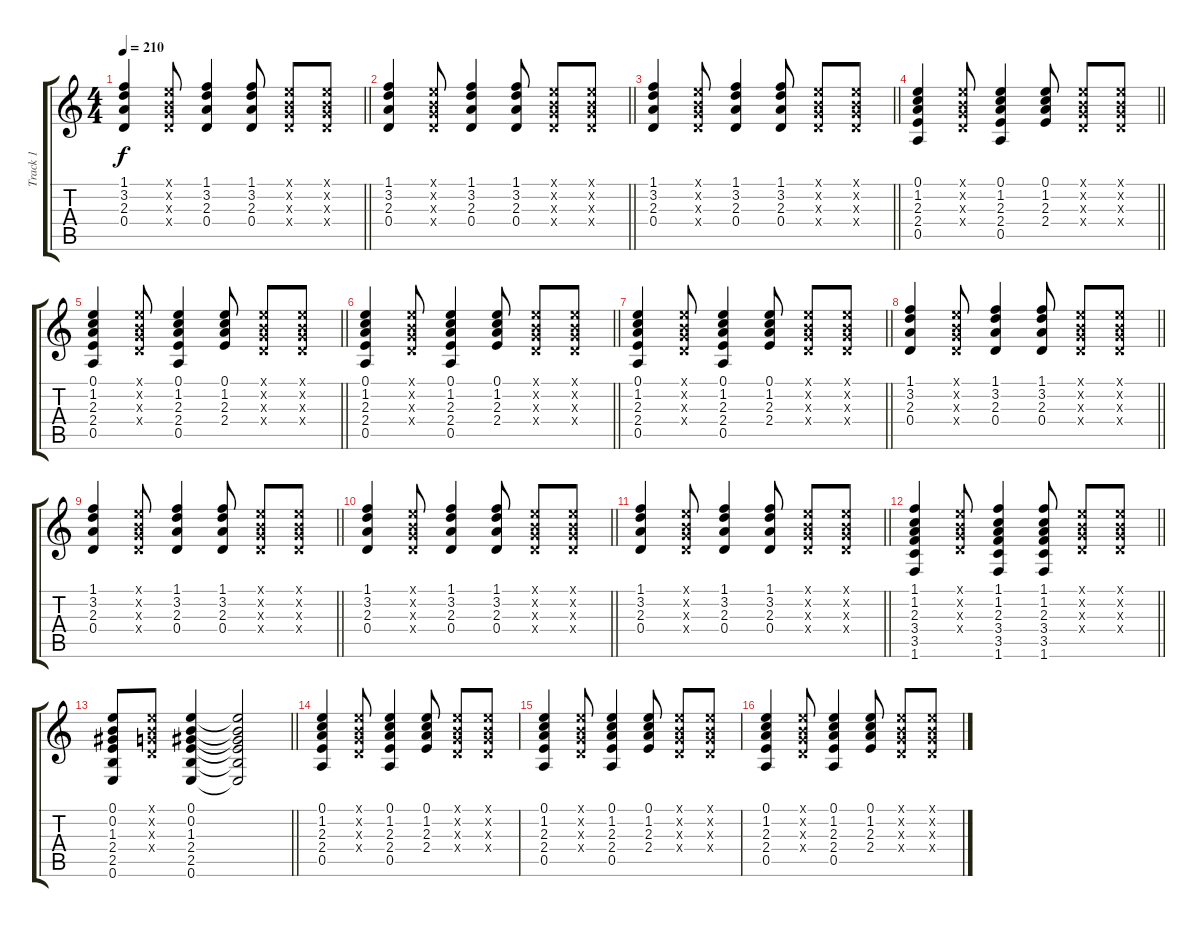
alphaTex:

\track ("Track 1" "Track 1") {instrument acousticguitarsteel}
\staff {score tabs}
\tuning (E4 B3 G3 D3 A2 E2) {hide}
\ts (4 4)
\tempo 210
\clef g2
\barLineRight lightlight
\ks c
(1.1 3.2 2.3 0.4).4{dy f} (0.1{x} 0.2{x} 0.3{x} 0.4{x}).8 (1.1 3.2 2.3 0.4).4 (1.1 3.2 2.3 0.4).8 (0.1{x} 0.2{x} 0.3{x} 0.4{x}).8 (0.1{x} 0.2{x} 0.3{x} 0.4{x}).8 |
\barLineRight lightlight
(1.1 3.2 2.3 0.4).4 (0.1{x} 0.2{x} 0.3{x} 0.4{x}).8 (1.1 3.2 2.3 0.4).4 (1.1 3.2 2.3 0.4).8 (0.1{x} 0.2{x} 0.3{x} 0.4{x}).8 (0.1{x} 0.2{x} 0.3{x} 0.4{x}).8 |
\barLineRight lightlight
(1.1 3.2 2.3 0.4).4 (0.1{x} 0.2{x} 0.3{x} 0.4{x}).8 (1.1 3.2 2.3 0.4).4 (1.1 3.2 2.3 0.4).8 (0.1{x} 0.2{x} 0.3{x} 0.4{x}).8 (0.1{x} 0.2{x} 0.3{x} 0.4{x}).8 |
\barLineRight lightlight
(0.1 1.2 2.3 2.4 0.5).4 (0.1{x} 0.2{x} 0.3{x} 0.4{x}).8 (0.1 1.2 2.3 2.4 0.5).4 (0.1 1.2 2.3 2.4).8 (0.1{x} 0.2{x} 0.3{x} 0.4{x}).8 (0.1{x} 0.2{x} 0.3{x} 0.4{x}).8 |
\barLineRight lightlight
(0.1 1.2 2.3 2.4 0.5).4 (0.1{x} 0.2{x} 0.3{x} 0.4{x}).8 (0.1 1.2 2.3 2.4 0.5).4 (0.1 1.2 2.3 2.4).8 (0.1{x} 0.2{x} 0.3{x} 0.4{x}).8 (0.1{x} 0.2{x} 0.3{x} 0.4{x}).8 |
\barLineRight lightlight
(0.1 1.2 2.3 2.4 0.5).4 (0.1{x} 0.2{x} 0.3{x} 0.4{x}).8 (0.1 1.2 2.3 2.4 0.5).4 (0.1 1.2 2.3 2.4).8 (0.1{x} 0.2{x} 0.3{x} 0.4{x}).8 (0.1{x} 0.2{x} 0.3{x} 0.4{x}).8 |
\barLineRight lightlight
(0.1 1.2 2.3 2.4 0.5).4 (0.1{x} 0.2{x} 0.3{x} 0.4{x}).8 (0.1 1.2 2.3 2.4 0.5).4 (0.1 1.2 2.3 2.4).8 (0.1{x} 0.2{x} 0.3{x} 0.4{x}).8 (0.1{x} 0.2{x} 0.3{x} 0.4{x}).8 |
\barLineRight lightlight
(1.1 3.2 2.3 0.4).4 (0.1{x} 0.2{x} 0.3{x} 0.4{x}).8 (1.1 3.2 2.3 0.4).4 (1.1 3.2 2.3 0.4).8 (0.1{x} 0.2{x} 0.3{x} 0.4{x}).8 (0.1{x} 0.2{x} 0.3{x} 0.4{x}).8 |
\barLineRight lightlight
(1.1 3.2 2.3 0.4).4 (0.1{x} 0.2{x} 0.3{x} 0.4{x}).8 (1.1 3.2 2.3 0.4).4 (1.1 3.2 2.3 0.4).8 (0.1{x} 0.2{x} 0.3{x} 0.4{x}).8 (0.1{x} 0.2{x} 0.3{x} 0.4{x}).8 |
\barLineRight lightlight
(1.1 3.2 2.3 0.4).4 (0.1{x} 0.2{x} 0.3{x} 0.4{x}).8 (1.1 3.2 2.3 0.4).4 (1.1 3.2 2.3 0.4).8 (0.1{x} 0.2{x} 0.3{x} 0.4{x}).8 (0.1{x} 0.2{x} 0.3{x} 0.4{x}).8 |
\barLineRight lightlight
(1.1 3.2 2.3 0.4).4 (0.1{x} 0.2{x} 0.3{x} 0.4{x}).8 (1.1 3.2 2.3 0.4).4 (1.1 3.2 2.3 0.4).8 (0.1{x} 0.2{x} 0.3{x} 0.4{x}).8 (0.1{x} 0.2{x} 0.3{x} 0.4{x}).8 |
\barLineRight lightlight
(1.1 1.2 2.3 3.4 3.5 1.6).4 (0.1{x} 0.2{x} 0.3{x} 0.4{x}).8 (1.1 1.2 2.3 3.4 3.5 1.6).4 (1.1 1.2 2.3 3.4 3.5 1.6).8 (0.1{x} 0.2{x} 0.3{x} 0.4{x}).8 (0.1{x} 0.2{x} 0.3{x} 0.4{x}).8 |
\barLineRight lightlight
(0.1 0.2 1.3 2.4 2.5 0.6).8 (0.1{x} 0.2{x} 0.3{x} 0.4{x}).8 (0.1 0.2 1.3 2.4 2.5 0.6).4 (0.1{t} 0.2{t} 1.3{t} 2.4{t} 2.5{t} 0.6{t}).2 |
(0.1 1.2 2.3 2.4 0.5).4 (0.1{x} 0.2{x} 0.3{x} 0.4{x}).8 (0.1 1.2 2.3 2.4 0.5).4 (0.1 1.2 2.3 2.4).8 (0.1{x} 0.2{x} 0.3{x} 0.4{x}).8 (0.1{x} 0.2{x} 0.3{x} 0.4{x}).8 |
(0.1 1.2 2.3 2.4 0.5).4 (0.1{x} 0.2{x} 0.3{x} 0.4{x}).8 (0.1 1.2 2.3 2.4 0.5).4 (0.1 1.2 2.3 2.4).8 (0.1{x} 0.2{x} 0.3{x} 0.4{x}).8 (0.1{x} 0.2{x} 0.3{x} 0.4{x}).8 |
(0.1 1.2 2.3 2.4 0.5).4 (0.1{x} 0.2{x} 0.3{x} 0.4{x}).8 (0.1 1.2 2.3 2.4 0.5).4 (0.1 1.2 2.3 2.4).8 (0.1{x} 0.2{x} 0.3{x} 0.4{x}).8 (0.1{x} 0.2{x} 0.3{x} 0.4{x}).8
